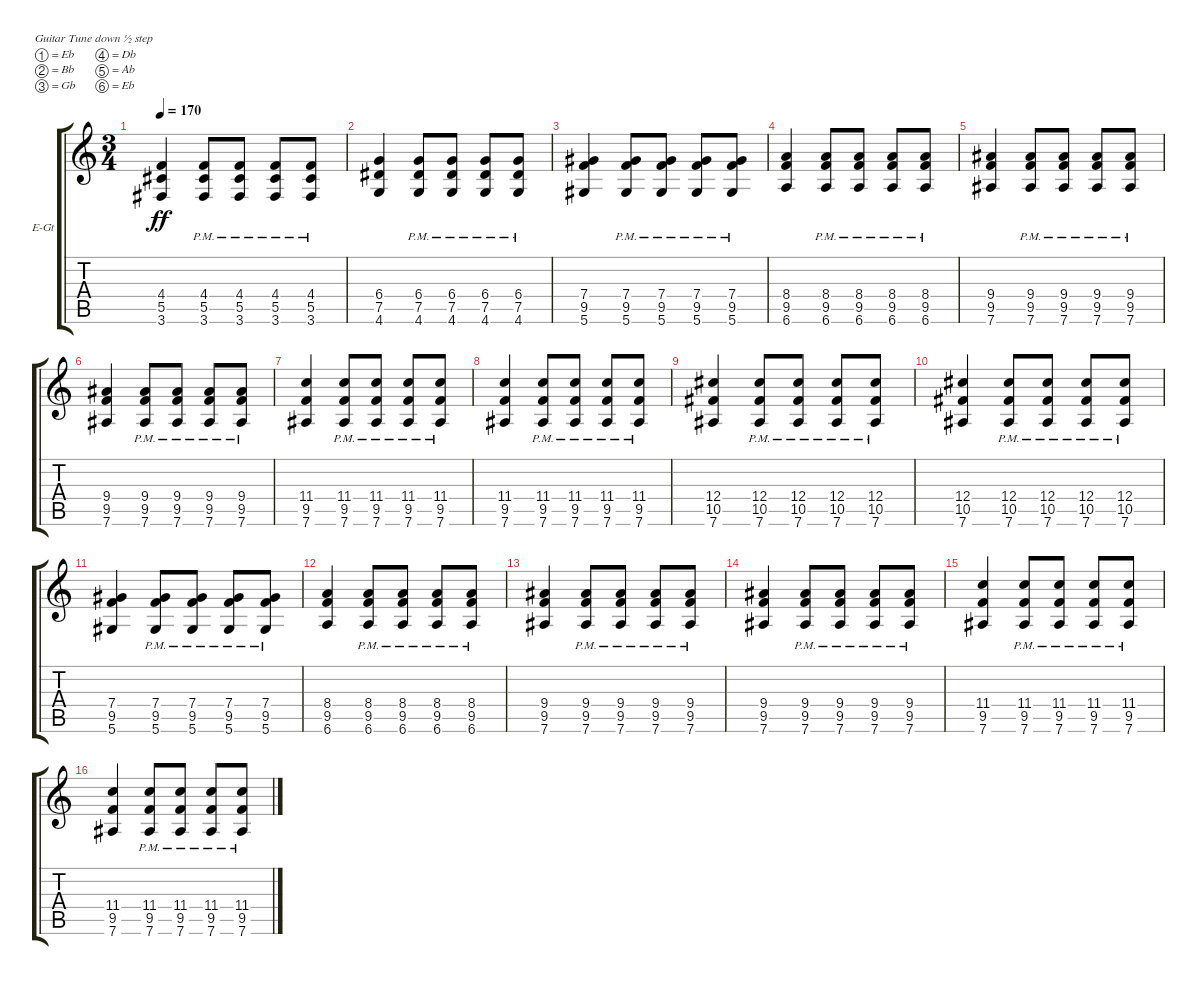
\bracketExtendMode groupsimilarinstruments
\firstSystemTrackNameOrientation horizontal
\otherSystemsTrackNameOrientation horizontal
\track ("B Kaleb - Rhythm" "E-Gt") {instrument distortionguitar}
\staff {score tabs}
\tuning (Eb4 Bb3 Gb3 Db3 Ab2 Eb2)
\ts (3 4)
\tempo 170
\clef g2
\scale
0.333333
\ks c
(3.6 5.5 4.4).4{dy ff} (3.6{pm} 5.5{pm} 4.4{pm}).8 (3.6{pm} 5.5{pm} 4.4{pm}).8 (3.6{pm} 5.5{pm} 4.4{pm}).8 (3.6{pm} 5.5{pm} 4.4{pm}).8 |
\scale
0.333333 (4.6 7.5 6.4).4 (4.6{pm} 7.5{pm} 6.4{pm}).8 (4.6{pm} 7.5{pm} 6.4{pm}).8 (4.6{pm} 7.5{pm} 6.4{pm}).8 (4.6{pm} 7.5{pm} 6.4{pm}).8 |
\scale
0.333333 (5.6 9.5 7.4).4 (5.6{pm} 9.5{pm} 7.4{pm}).8 (5.6{pm} 9.5{pm} 7.4{pm}).8 (5.6{pm} 9.5{pm} 7.4{pm}).8 (5.6{pm} 9.5{pm} 7.4{pm}).8 |
\scale
0.333333 (6.6 9.5 8.4).4 (6.6{pm} 9.5{pm} 8.4{pm}).8 (6.6{pm} 9.5{pm} 8.4{pm}).8 (6.6{pm} 9.5{pm} 8.4{pm}).8 (6.6{pm} 9.5{pm} 8.4{pm}).8 |
\scale
0.333333 (7.6 9.5 9.4).4 (7.6{pm} 9.5{pm} 9.4{pm}).8 (7.6{pm} 9.5{pm} 9.4{pm}).8 (7.6{pm} 9.5{pm} 9.4{pm}).8 (7.6{pm} 9.5{pm} 9.4{pm}).8 |
\scale
0.333333 (7.6 9.5 9.4).4 (7.6{pm} 9.5{pm} 9.4{pm}).8 (7.6{pm} 9.5{pm} 9.4{pm}).8 (7.6{pm} 9.5{pm} 9.4{pm}).8 (7.6{pm} 9.5{pm} 9.4{pm}).8 |
\scale
0.333333 (7.6 9.5 11.4).4 (7.6{pm} 9.5{pm} 11.4{pm}).8 (7.6{pm} 9.5{pm} 11.4{pm}).8 (7.6{pm} 9.5{pm} 11.4{pm}).8 (7.6{pm} 9.5{pm} 11.4{pm}).8 |
\scale
0.333333 (7.6 9.5 11.4).4 (7.6{pm} 9.5{pm} 11.4{pm}).8 (7.6{pm} 9.5{pm} 11.4{pm}).8 (7.6{pm} 9.5{pm} 11.4{pm}).8 (7.6{pm} 9.5{pm} 11.4{pm}).8 |
\scale
0.333333 (7.6 10.5 12.4).4 (7.6{pm} 10.5{pm} 12.4{pm}).8 (7.6{pm} 10.5{pm} 12.4{pm}).8 (7.6{pm} 10.5{pm} 12.4{pm}).8 (7.6{pm} 10.5{pm} 12.4{pm}).8 |
\scale
0.333333 (7.6 10.5 12.4).4 (7.6{pm} 10.5{pm} 12.4{pm}).8 (7.6{pm} 10.5{pm} 12.4{pm}).8 (7.6{pm} 10.5{pm} 12.4{pm}).8 (7.6{pm} 10.5{pm} 12.4{pm}).8 |
\scale
0.333333 (5.6 9.5 7.4).4 (5.6{pm} 9.5{pm} 7.4{pm}).8 (5.6{pm} 9.5{pm} 7.4{pm}).8 (5.6{pm} 9.5{pm} 7.4{pm}).8 (5.6{pm} 9.5{pm} 7.4{pm}).8 |
\scale
0.333333 (6.6 9.5 8.4).4 (6.6{pm} 9.5{pm} 8.4{pm}).8 (6.6{pm} 9.5{pm} 8.4{pm}).8 (6.6{pm} 9.5{pm} 8.4{pm}).8 (6.6{pm} 9.5{pm} 8.4{pm}).8 |
\scale
0.333333 (7.6 9.5 9.4).4 (7.6{pm} 9.5{pm} 9.4{pm}).8 (7.6{pm} 9.5{pm} 9.4{pm}).8 (7.6{pm} 9.5{pm} 9.4{pm}).8 (7.6{pm} 9.5{pm} 9.4{pm}).8 |
\scale
0.333333 (7.6 9.5 9.4).4 (7.6{pm} 9.5{pm} 9.4{pm}).8 (7.6{pm} 9.5{pm} 9.4{pm}).8 (7.6{pm} 9.5{pm} 9.4{pm}).8 (7.6{pm} 9.5{pm} 9.4{pm}).8 |
\scale
0.333333 (7.6 9.5 11.4).4 (7.6{pm} 9.5{pm} 11.4{pm}).8 (7.6{pm} 9.5{pm} 11.4{pm}).8 (7.6{pm} 9.5{pm} 11.4{pm}).8 (7.6{pm} 9.5{pm} 11.4{pm}).8 |
\scale
0.333333 (7.6 9.5 11.4).4 (7.6{pm} 9.5{pm} 11.4{pm}).8 (7.6{pm} 9.5{pm} 11.4{pm}).8 (7.6{pm} 9.5{pm} 11.4{pm}).8 (7.6{pm} 9.5{pm} 11.4{pm}).8
